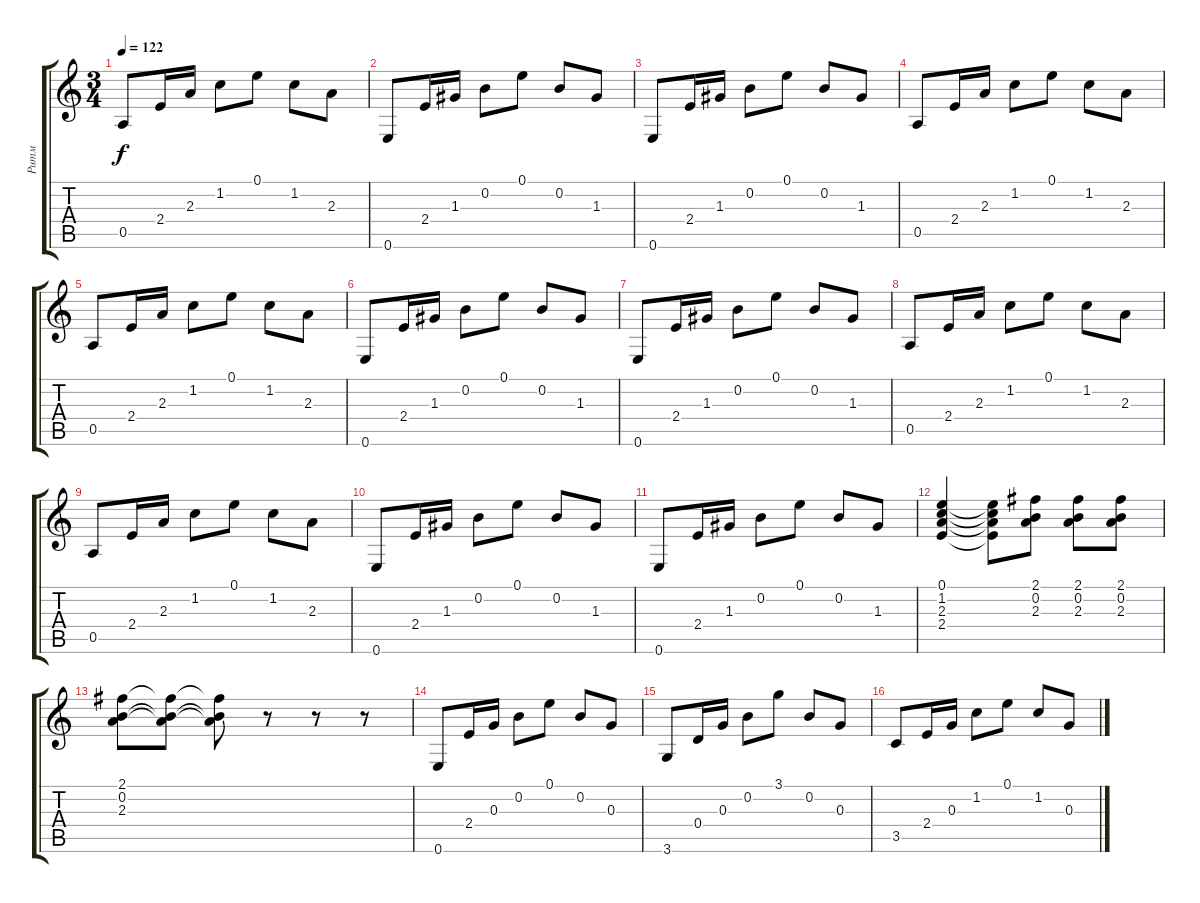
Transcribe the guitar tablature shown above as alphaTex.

\track ("Ритм" "Ритм") {instrument electricguitarclean}
\staff {score tabs}
\tuning (E4 B3 G3 D3 A2 E2) {hide}
\ts (3 4)
\tempo 122
\clef g2
\ks c
0.5.8{dy f} 2.4.16 2.3.16 1.2.8 0.1.8 1.2.8 2.3.8 |
0.6.8 2.4.16 1.3.16 0.2.8 0.1.8 0.2.8 1.3.8 |
0.6.8 2.4.16 1.3.16 0.2.8 0.1.8 0.2.8 1.3.8 |
0.5.8 2.4.16 2.3.16 1.2.8 0.1.8 1.2.8 2.3.8 |
0.5.8 2.4.16 2.3.16 1.2.8 0.1.8 1.2.8 2.3.8 |
0.6.8 2.4.16 1.3.16 0.2.8 0.1.8 0.2.8 1.3.8 |
0.6.8 2.4.16 1.3.16 0.2.8 0.1.8 0.2.8 1.3.8 |
0.5.8 2.4.16 2.3.16 1.2.8 0.1.8 1.2.8 2.3.8 |
0.5.8 2.4.16 2.3.16 1.2.8 0.1.8 1.2.8 2.3.8 |
0.6.8 2.4.16 1.3.16 0.2.8 0.1.8 0.2.8 1.3.8 |
0.6.8 2.4.16 1.3.16 0.2.8 0.1.8 0.2.8 1.3.8 |
(0.1 1.2 2.3 2.4).4 (0.1{t} 1.2{t} 2.3{t} 2.4{t}).8 (2.1 0.2 2.3).8 (2.1 0.2 2.3).8 (2.1 0.2 2.3).8 |
(2.1 0.2 2.3).8 (2.1{t} 0.2{t} 2.3{t}).8 (2.1{t} 0.2{t} 2.3{t}).8 r.8 r.8 r.8 |
0.6.8 2.4.16 0.3.16 0.2.8 0.1.8 0.2.8 0.3.8 |
3.6.8 0.4.16 0.3.16 0.2.8 3.1.8 0.2.8 0.3.8 |
3.5.8 2.4.16 0.3.16 1.2.8 0.1.8 1.2.8 0.3.8
